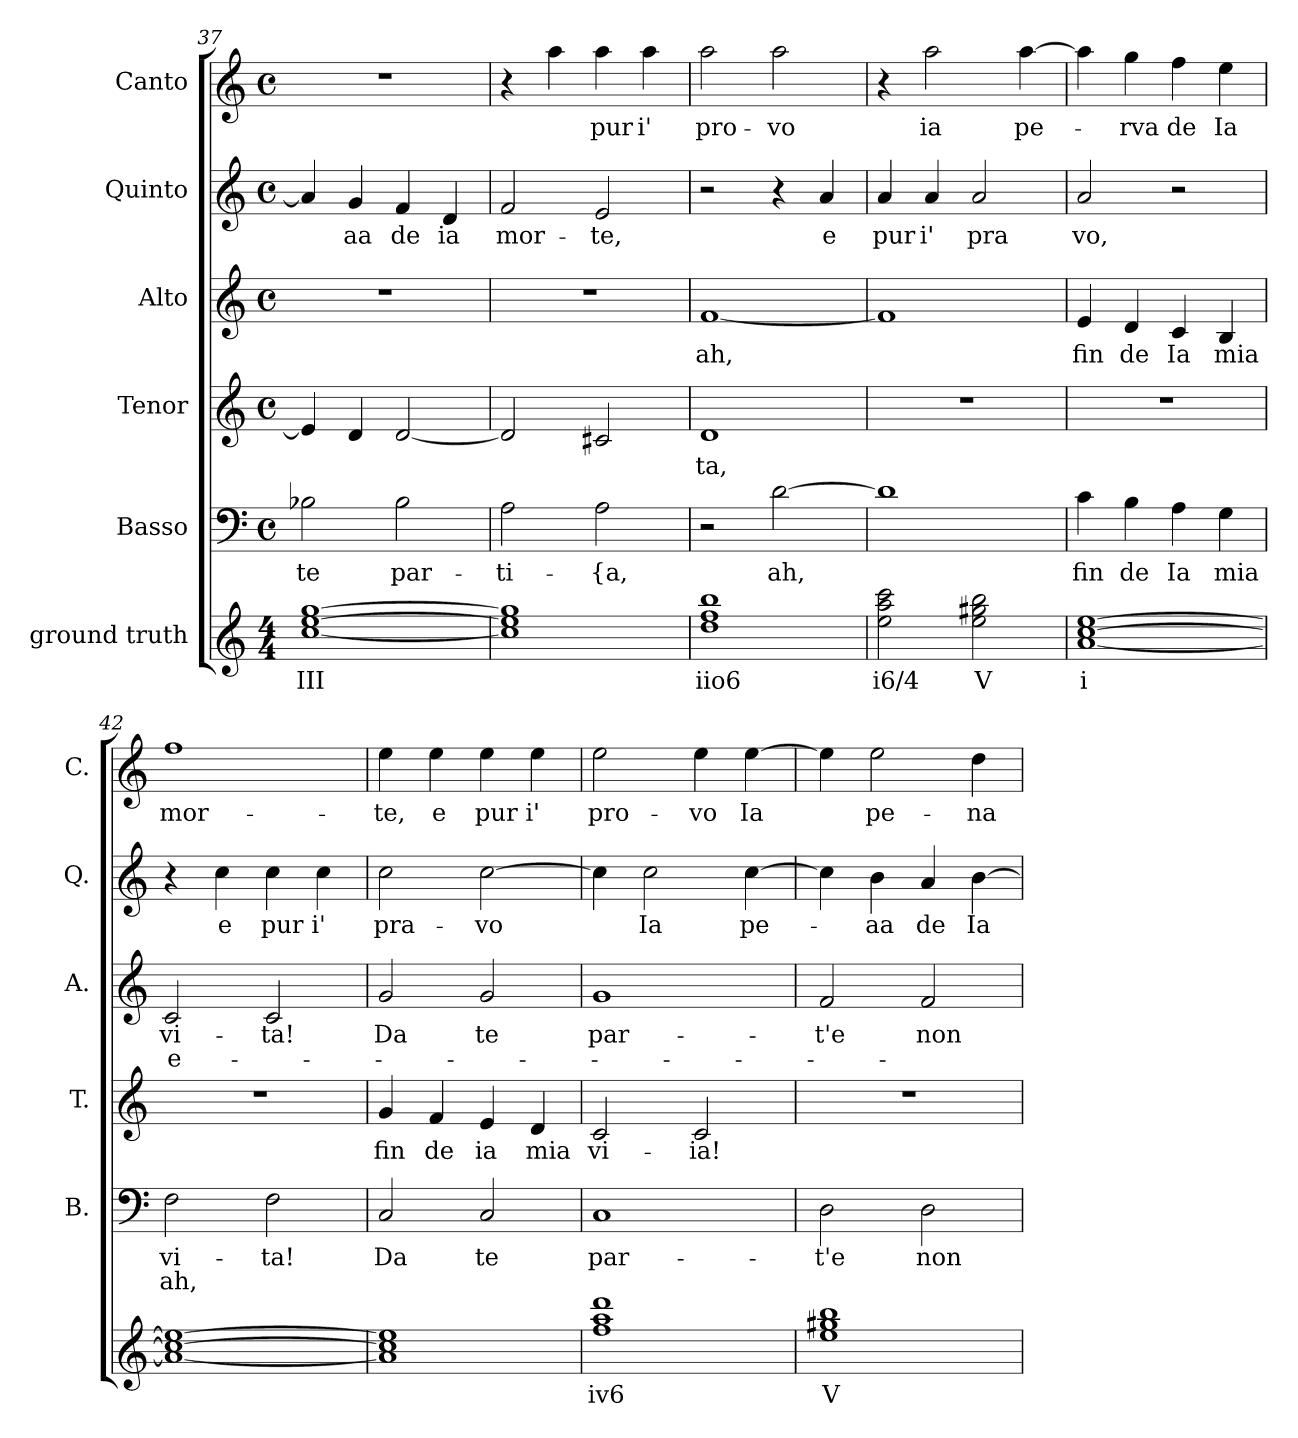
**kern	**text	**kern	**text	**text	**kern	**text	**kern	**text	**text	**kern	**text	**kern	**text
*part6	*part6	*part5	*part5	*part5	*part4	*part4	*part3	*part3	*part3	*part2	*part2	*part1	*part1
*staff6	*staff6	*staff5	*staff5	*staff5	*staff4	*staff4	*staff3	*staff3	*staff3	*staff2	*staff2	*staff1	*staff1
*I"ground truth	*	*I"Basso	*	*	*I"Tenor	*	*I"Alto	*	*	*I"Quinto	*	*I"Canto	*
*	*	*I'B.	*	*	*I'T.	*	*I'A.	*	*	*I'Q.	*	*I'C.	*
*	*	*clefF4	*	*	*clefG2	*	*clefG2	*	*	*clefG2	*	*clefG2	*
*k[]	*	*k[]	*	*	*k[]	*	*k[]	*	*	*k[]	*	*k[]	*
*M4/4	*	*M4/4	*	*	*M4/4	*	*M4/4	*	*	*M4/4	*	*M4/4	*
*	*	*met(c)	*	*	*met(c)	*	*met(c)	*	*	*met(c)	*	*met(c)	*
=37	=37	=37	=37	=37	=37	=37	=37	=37	=37	=37	=37	=37	=37
!	!	!	!LO:LY:b	!	!	!	!	!	!	!	!	!	!
[1cc [1ee [1gg	III	2B-X\	-te	.	4e/]	.	1r	.	.	4a/]	.	1r	.
!	!	!	!	!	!	!	!	!	!	!	!LO:LY:b	!	!
.	.	.	.	.	4d/	.	.	.	.	4g/	-aa	.	.
!	!	!	!LO:LY:b	!	!	!	!	!	!	!	!	!	!
!	!	!	!	!	!	!	!	!	!	!	!LO:LY:b	!	!
.	.	2B-\	-par-	.	[2d/	.	.	.	.	4f/	-de	.	.
!	!	!	!	!	!	!	!	!	!	!	!LO:LY:b	!	!
.	.	.	.	.	.	.	.	.	.	4d/	-ia	.	.
=38	=38	=38	=38	=38	=38	=38	=38	=38	=38	=38	=38	=38	=38
!	!	!	!LO:LY:b	!	!	!	!	!	!	!	!	!	!
!	!	!	!	!	!	!	!	!	!	!	!LO:LY:b	!	!
1cc] 1ee] 1gg]	.	2A\	-ti-	.	2d/]	.	1r	.	.	2f/	-mor-	4r	.
.	.	.	.	.	.	.	.	.	.	.	.	4aa\	.
!	!	!	!LO:LY:b	!	!	!	!	!	!	!	!	!	!
!	!	!	!	!	!	!	!	!	!	!	!LO:LY:b	!	!
!	!	!	!	!	!	!	!	!	!	!	!	!	!LO:LY:b
.	.	2A\	-{a,	.	2c#X/	.	.	.	.	2e/	-te,	4aa\	-pur
!	!	!	!	!	!	!	!	!	!	!	!	!	!LO:LY:b
.	.	.	.	.	.	.	.	.	.	.	.	4aa\	-i'
=39	=39	=39	=39	=39	=39	=39	=39	=39	=39	=39	=39	=39	=39
!	!	!	!	!	!	!LO:LY:b	!	!	!	!	!	!	!
!	!	!	!	!	!	!	!	!LO:LY:b	!	!	!	!	!
!	!	!	!	!	!	!	!	!	!	!	!	!	!LO:LY:b
1dd 1ff 1bb	iio6	2r	.	.	1d	-ta,	[1f	-ah,	.	2r	.	2aa\	-pro-
!	!	!	!LO:LY:b	!	!	!	!	!	!	!	!	!	!
!	!	!	!	!	!	!	!	!	!	!	!	!	!LO:LY:b
.	.	[2d\	-ah,	.	.	.	.	.	.	4r	.	2aa\	-vo
!	!	!	!	!	!	!	!	!	!	!	!LO:LY:b	!	!
.	.	.	.	.	.	.	.	.	.	4a/	-e	.	.
=40	=40	=40	=40	=40	=40	=40	=40	=40	=40	=40	=40	=40	=40
!	!	!	!	!	!	!	!	!	!	!	!LO:LY:b	!	!
2ee 2aa 2ccc	i6/4	1d]	.	.	1r	.	1f]	.	.	4a/	-pur	4r	.
!	!	!	!	!	!	!	!	!	!	!	!LO:LY:b	!	!
!	!	!	!	!	!	!	!	!	!	!	!	!	!LO:LY:b
.	.	.	.	.	.	.	.	.	.	4a/	-i'	2aa\	-ia
!	!	!	!	!	!	!	!	!	!	!	!LO:LY:b	!	!
2ee 2gg#X 2bb	V	.	.	.	.	.	.	.	.	2a/	-pra	.	.
!	!	!	!	!	!	!	!	!	!	!	!	!	!LO:LY:b
.	.	.	.	.	.	.	.	.	.	.	.	[4aa\	-pe-
=41	=41	=41	=41	=41	=41	=41	=41	=41	=41	=41	=41	=41	=41
!	!	!	!LO:LY:b	!	!	!	!	!	!	!	!	!	!
!	!	!	!	!	!	!	!	!LO:LY:b	!	!	!	!	!
!	!	!	!	!	!	!	!	!	!	!	!LO:LY:b	!	!
[1a [1cc [1ee	i	4c\	-fin	.	1r	.	4e/	-fin	.	2a/	-vo,	4aa\]	.
!	!	!	!LO:LY:b	!	!	!	!	!	!	!	!	!	!
!	!	!	!	!	!	!	!	!LO:LY:b	!	!	!	!	!
!	!	!	!	!	!	!	!	!	!	!	!	!	!LO:LY:b
.	.	4B\	-de	.	.	.	4d/	-de	.	.	.	4gg\	-rva
!	!	!	!LO:LY:b	!	!	!	!	!	!	!	!	!	!
!	!	!	!	!	!	!	!	!LO:LY:b	!	!	!	!	!
!	!	!	!	!	!	!	!	!	!	!	!	!	!LO:LY:b
.	.	4A\	-Ia	.	.	.	4c/	-Ia	.	2r	.	4ff\	-de
!	!	!	!LO:LY:b	!	!	!	!	!	!	!	!	!	!
!	!	!	!	!	!	!	!	!LO:LY:b	!	!	!	!	!
!	!	!	!	!	!	!	!	!	!	!	!	!	!LO:LY:b
.	.	4G\	-mia	.	.	.	4B/	-mia	.	.	.	4ee\	-Ia
=42	=42	=42	=42	=42	=42	=42	=42	=42	=42	=42	=42	=42	=42
!	!	!	!LO:LY:b	!LO:LY:b	!	!	!	!	!	!	!	!	!
!	!	!	!	!	!	!	!	!LO:LY:b	!LO:LY:b	!	!	!	!
!	!	!	!	!	!	!	!	!	!	!	!	!	!LO:LY:b
1a_ 1cc_ 1ee_	.	2F\	-vi-	-ah,	1r	.	2c/	-vi-	-e-	4r	.	1ff	-mor-
!	!	!	!	!	!	!	!	!	!	!	!LO:LY:b	!	!
.	.	.	.	.	.	.	.	.	.	4cc\	-e	.	.
!	!	!	!LO:LY:b	!	!	!	!	!	!	!	!	!	!
!	!	!	!	!	!	!	!	!LO:LY:b	!	!	!	!	!
!	!	!	!	!	!	!	!	!	!	!	!LO:LY:b	!	!
.	.	2F\	-ta!	.	.	.	2c/	-ta!	.	4cc\	-pur	.	.
!	!	!	!	!	!	!	!	!	!	!	!LO:LY:b	!	!
.	.	.	.	.	.	.	.	.	.	4cc\	-i'	.	.
!!LO:PB:g=z
=43	=43	=43	=43	=43	=43	=43	=43	=43	=43	=43	=43	=43	=43
!	!	!	!LO:LY:b	!	!	!	!	!	!	!	!	!	!
!	!	!	!	!	!	!LO:LY:b	!	!	!	!	!	!	!
!	!	!	!	!	!	!	!	!LO:LY:b	!	!	!	!	!
!	!	!	!	!	!	!	!	!	!	!	!LO:LY:b	!	!
!	!	!	!	!	!	!	!	!	!	!	!	!	!LO:LY:b
1a] 1cc] 1ee]	.	2C/	-Da	.	4g/	-fin	2g/	-Da	.	2cc\	-pra-	4ee\	-te,
!	!	!	!	!	!	!LO:LY:b	!	!	!	!	!	!	!
!	!	!	!	!	!	!	!	!	!	!	!	!	!LO:LY:b
.	.	.	.	.	4f/	-de	.	.	.	.	.	4ee\	-e
!	!	!	!LO:LY:b	!	!	!	!	!	!	!	!	!	!
!	!	!	!	!	!	!LO:LY:b	!	!	!	!	!	!	!
!	!	!	!	!	!	!	!	!LO:LY:b	!	!	!	!	!
!	!	!	!	!	!	!	!	!	!	!	!LO:LY:b	!	!
!	!	!	!	!	!	!	!	!	!	!	!	!	!LO:LY:b
.	.	2C/	-te	.	4e/	-ia	2g/	-te	.	[2cc\	-vo	4ee\	-pur
!	!	!	!	!	!	!LO:LY:b	!	!	!	!	!	!	!
!	!	!	!	!	!	!	!	!	!	!	!	!	!LO:LY:b
.	.	.	.	.	4d/	-mia	.	.	.	.	.	4ee\	-i'
=44	=44	=44	=44	=44	=44	=44	=44	=44	=44	=44	=44	=44	=44
!	!	!	!LO:LY:b	!	!	!	!	!	!	!	!	!	!
!	!	!	!	!	!	!LO:LY:b	!	!	!	!	!	!	!
!	!	!	!	!	!	!	!	!LO:LY:b	!	!	!	!	!
!	!	!	!	!	!	!	!	!	!	!	!	!	!LO:LY:b
1ff 1aa 1ddd	iv6	1C	-par-	.	2c/	-vi-	1g	-par-	.	4cc\]	.	2ee\	-pro-
!	!	!	!	!	!	!	!	!	!	!	!LO:LY:b	!	!
.	.	.	.	.	.	.	.	.	.	2cc\	-Ia	.	.
!	!	!	!	!	!	!LO:LY:b	!	!	!	!	!	!	!
!	!	!	!	!	!	!	!	!	!	!	!	!	!LO:LY:b
.	.	.	.	.	2c/	-ia!	.	.	.	.	.	4ee\	-vo
!	!	!	!	!	!	!	!	!	!	!	!LO:LY:b	!	!
!	!	!	!	!	!	!	!	!	!	!	!	!	!LO:LY:b
.	.	.	.	.	.	.	.	.	.	[4cc\	-pe-	[4ee\	-Ia
=45	=45	=45	=45	=45	=45	=45	=45	=45	=45	=45	=45	=45	=45
!	!	!	!LO:LY:b	!	!	!	!	!	!	!	!	!	!
!	!	!	!	!	!	!	!	!LO:LY:b	!	!	!	!	!
1ee 1gg#X 1bb	V	2D\	-t'e	.	1r	.	2f/	-t'e	.	4cc\]	.	4ee\]	.
!	!	!	!	!	!	!	!	!	!	!	!LO:LY:b	!	!
!	!	!	!	!	!	!	!	!	!	!	!	!	!LO:LY:b
.	.	.	.	.	.	.	.	.	.	4b\	-aa	2ee\	-pe-
!	!	!	!LO:LY:b	!	!	!	!	!	!	!	!	!	!
!	!	!	!	!	!	!	!	!LO:LY:b	!	!	!	!	!
!	!	!	!	!	!	!	!	!	!	!	!LO:LY:b	!	!
.	.	2D\	-non	.	.	.	2f/	-non	.	4a/	-de	.	.
!	!	!	!	!	!	!	!	!	!	!	!LO:LY:b	!	!
!	!	!	!	!	!	!	!	!	!	!	!	!	!LO:LY:b
.	.	.	.	.	.	.	.	.	.	[4b\	-Ia	4dd\	-na
=	=	=	=	=	=	=	=	=	=	=	=	=	=
*-	*-	*-	*-	*-	*-	*-	*-	*-	*-	*-	*-	*-	*-
